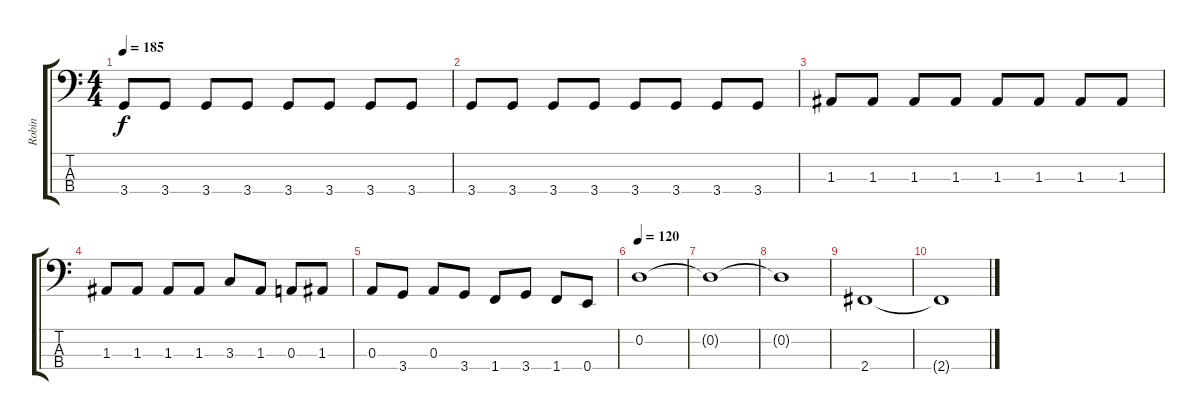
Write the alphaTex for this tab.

\track ("Robin" "Robin") {instrument electricbassfinger}
\staff {score tabs}
\tuning (G2 D2 A1 E1) {hide}
\ts (4 4)
\tempo 185
\clef f4
\ks c
3.4.8{dy f} 3.4.8 3.4.8 3.4.8 3.4.8 3.4.8 3.4.8 3.4.8 |
3.4.8 3.4.8 3.4.8 3.4.8 3.4.8 3.4.8 3.4.8 3.4.8 |
1.3.8 1.3.8 1.3.8 1.3.8 1.3.8 1.3.8 1.3.8 1.3.8 |
1.3.8 1.3.8 1.3.8 1.3.8 3.3.8 1.3.8 0.3.8 1.3.8 |
0.3.8 3.4.8 0.3.8 3.4.8 1.4.8 3.4.8 1.4.8 0.4.8 |
\tempo 120
0.2.1 |
0.2{t}.1 |
0.2{t}.1 |
2.4.1 |
2.4{t}.1
